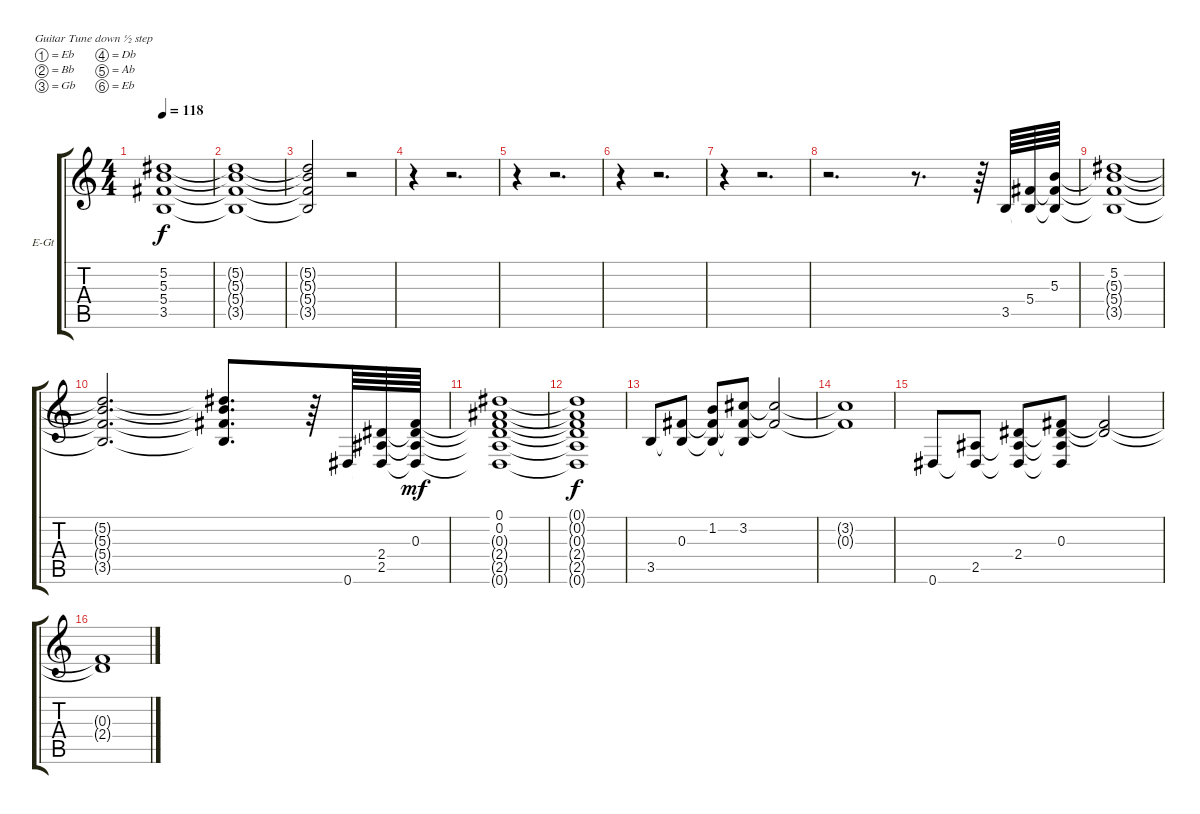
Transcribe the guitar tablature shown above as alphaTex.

\bracketExtendMode groupsimilarinstruments
\firstSystemTrackNameOrientation horizontal
\otherSystemsTrackNameOrientation horizontal
\track ("Äîðîæêà 4" "E-Gt") {instrument electricguitarclean}
\staff {score tabs}
\tuning (Eb4 Bb3 Gb3 Db3 Ab2 Eb2)
\ts (4 4)
\tempo 118
\clef g2
\ks c
(5.2 5.3{t} 5.4{t} 3.5{t}).1{dy f} |
(5.2{t} 5.3{t} 5.4{t} 3.5{t}).1 |
(5.2{t} 5.3{t} 5.4{t} 3.5{t}).2 r.2 |
r.4 r.2{d} |
r.4 r.2{d} |
r.4 r.2{d} |
r.4 r.2{d} |
r.2{d} r.8{d} r.64 3.5.64 (5.4 3.5{t}).64 (5.3 5.4{t} 3.5{t}).64 |
(5.2 5.3{t} 5.4{t} 3.5{t}).1 |
(5.2{t} 5.3{t} 5.4{t} 3.5{t}).2{d} (5.2{t} 5.3{t} 5.4{t} 3.5{t}).8{d} r.64 0.6.64 (2.4 2.5 0.6{t}).64 (0.3 2.4{t} 2.5{t} 0.6{t}).64{dy mf} |
(0.1 0.2 0.3{t} 2.4{t} 2.5{t} 0.6{t}).1 |
(0.1{t} 0.2{t} 0.3{t} 2.4{t} 2.5{t} 0.6{t}).1{dy f} |
3.5.8 (0.3 3.5{t}).8 (1.2 0.3{t} 3.5{t}).8 (3.2 0.3{t} 3.5{t}).8 (3.2{t} 0.3{t}).2 |
(3.2{t} 0.3{t}).1 |
0.6.8 (2.5 0.6{t}).8 (2.4 2.5{t} 0.6{t}).8 (0.3 2.4{t} 2.5{t} 0.6{t}).8 (0.3{t} 2.4{t}).2 |
(0.3{t} 2.4{t}).1
